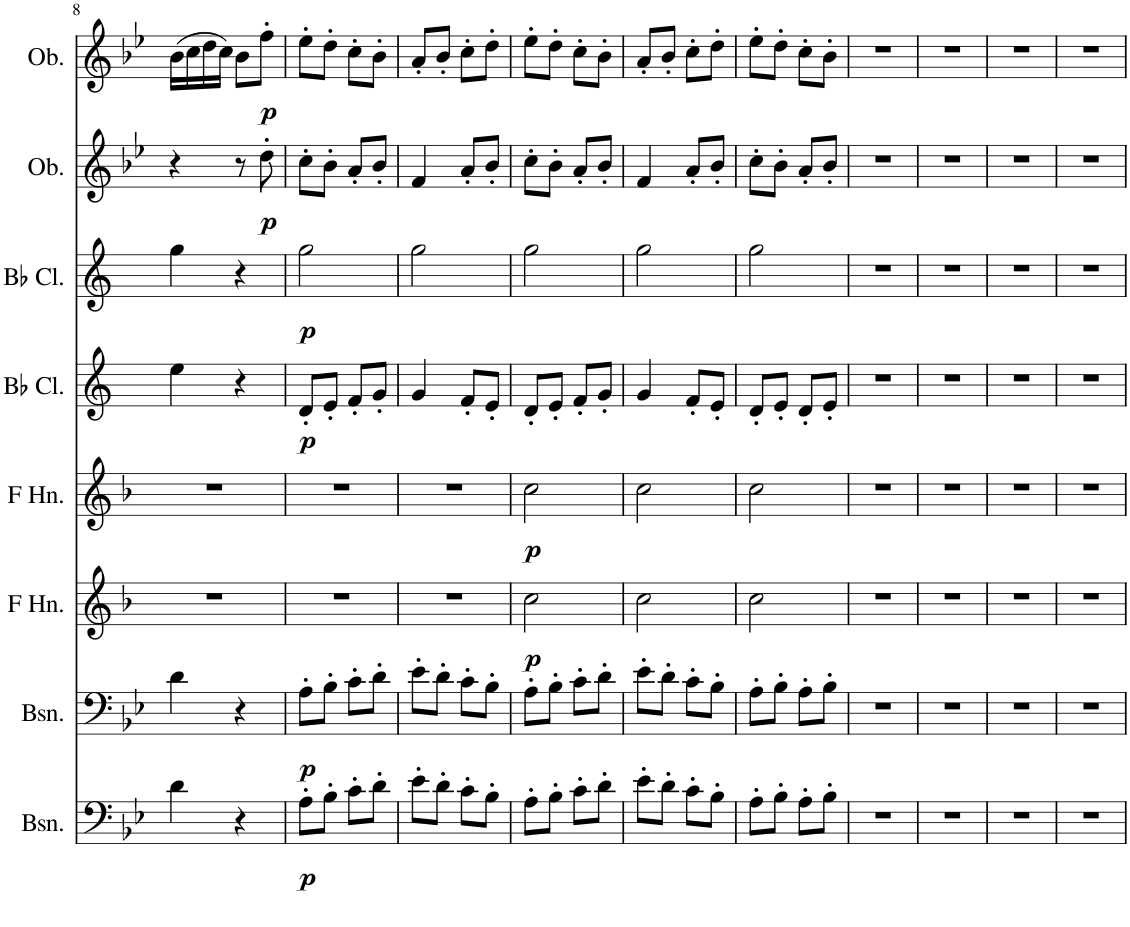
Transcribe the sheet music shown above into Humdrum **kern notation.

**kern	**dynam	**kern	**dynam	**kern	**dynam	**kern	**dynam	**kern	**dynam	**kern	**dynam	**kern	**dynam	**kern	**dynam
*part8	*part8	*part7	*part7	*part6	*part6	*part5	*part5	*part4	*part4	*part3	*part3	*part2	*part2	*part1	*part1
*staff8	*staff8	*staff7	*staff7	*staff6	*staff6	*staff5	*staff5	*staff4	*staff4	*staff3	*staff3	*staff2	*staff2	*staff1	*staff1
*I"Bassoon	*	*I"Bassoon	*	*I"Horn in F	*	*I"Horn in F	*	*I"Bb Clarinet	*	*I"Bb Clarinet	*	*I"Oboe	*	*I"Oboe	*
*I'Bsn.	*	*I'Bsn.	*	*	*	*	*	*I'Bb Cl.	*	*I'Bb Cl.	*	*I'Ob.	*	*I'Ob.	*
!!LO:PB:g=z
*clefF4	*	*clefF4	*	*clefG2	*	*clefG2	*	*clefG2	*	*clefG2	*	*clefG2	*	*clefG2	*
*	*	*	*	*Trd4c7	*	*Trd4c7	*	*Trd1c2	*	*Trd1c2	*	*	*	*	*
*k[b-e-]	*	*k[b-e-]	*	*k[b-]	*	*k[b-]	*	*k[]	*	*k[]	*	*k[b-e-]	*	*k[b-e-]	*
*M2/4	*	*M2/4	*	*M2/4	*	*M2/4	*	*M2/4	*	*M2/4	*	*M2/4	*	*M2/4	*
=8	=8	=8	=8	=8	=8	=8	=8	=8	=8	=8	=8	=8	=8	=8	=8
4d\	.	4d\	.	2r	.	2r	.	4ee\	.	4gg\	.	4r	.	(16b-\LL	.
.	.	.	.	.	.	.	.	.	.	.	.	.	.	16cc\	.
.	.	.	.	.	.	.	.	.	.	.	.	.	.	16dd\	.
.	.	.	.	.	.	.	.	.	.	.	.	.	.	16cc\JJ)	.
4r	.	4r	.	.	.	.	.	4r	.	4r	.	8r	.	8b-\L	.
!	!	!	!	!	!	!	!	!	!	!	!	!	!LO:DY:b	!	!LO:DY:b
.	.	.	.	.	.	.	.	.	.	.	.	8dd'\	p	8ff'\J	p
=9	=9	=9	=9	=9	=9	=9	=9	=9	=9	=9	=9	=9	=9	=9	=9
!	!LO:DY:b	!	!LO:DY:b	!	!	!	!	!	!LO:DY:b	!	!LO:DY:b	!	!	!	!
8A'\L	p	8A'\L	p	2r	.	2r	.	8d'/L	p	2gg\	p	8cc'\L	.	8ee-'\L	.
8B-'\J	.	8B-'\J	.	.	.	.	.	8e'/J	.	.	.	8b-'\J	.	8dd'\J	.
8c'\L	.	8c'\L	.	.	.	.	.	8f'/L	.	.	.	8a'/L	.	8cc'\L	.
8d'\J	.	8d'\J	.	.	.	.	.	8g'/J	.	.	.	8b-'/J	.	8b-'\J	.
=10	=10	=10	=10	=10	=10	=10	=10	=10	=10	=10	=10	=10	=10	=10	=10
8e-'\L	.	8e-'\L	.	2r	.	2r	.	4g/	.	2gg\	.	4f/	.	8a'/L	.
8d'\J	.	8d'\J	.	.	.	.	.	.	.	.	.	.	.	8b-'/J	.
8c'\L	.	8c'\L	.	.	.	.	.	8f'/L	.	.	.	8a'/L	.	8cc'\L	.
8B-'\J	.	8B-'\J	.	.	.	.	.	8e'/J	.	.	.	8b-'/J	.	8dd'\J	.
=11	=11	=11	=11	=11	=11	=11	=11	=11	=11	=11	=11	=11	=11	=11	=11
!	!	!	!	!	!LO:DY:b	!	!LO:DY:b	!	!	!	!	!	!	!	!
8A'\L	.	8A'\L	.	2cc\	p	2cc\	p	8d'/L	.	2gg\	.	8cc'\L	.	8ee-'\L	.
8B-'\J	.	8B-'\J	.	.	.	.	.	8e'/J	.	.	.	8b-'\J	.	8dd'\J	.
8c'\L	.	8c'\L	.	.	.	.	.	8f'/L	.	.	.	8a'/L	.	8cc'\L	.
8d'\J	.	8d'\J	.	.	.	.	.	8g'/J	.	.	.	8b-'/J	.	8b-'\J	.
=12	=12	=12	=12	=12	=12	=12	=12	=12	=12	=12	=12	=12	=12	=12	=12
8e-'\L	.	8e-'\L	.	2cc\	.	2cc\	.	4g/	.	2gg\	.	4f/	.	8a'/L	.
8d'\J	.	8d'\J	.	.	.	.	.	.	.	.	.	.	.	8b-'/J	.
8c'\L	.	8c'\L	.	.	.	.	.	8f'/L	.	.	.	8a'/L	.	8cc'\L	.
8B-'\J	.	8B-'\J	.	.	.	.	.	8e'/J	.	.	.	8b-'/J	.	8dd'\J	.
=13	=13	=13	=13	=13	=13	=13	=13	=13	=13	=13	=13	=13	=13	=13	=13
8A'\L	.	8A'\L	.	2cc\	.	2cc\	.	8d'/L	.	2gg\	.	8cc'\L	.	8ee-'\L	.
8B-'\J	.	8B-'\J	.	.	.	.	.	8e'/J	.	.	.	8b-'\J	.	8dd'\J	.
8A'\L	.	8A'\L	.	.	.	.	.	8d'/L	.	.	.	8a'/L	.	8cc'\L	.
8B-'\J	.	8B-'\J	.	.	.	.	.	8e'/J	.	.	.	8b-'/J	.	8b-'\J	.
=14	=14	=14	=14	=14	=14	=14	=14	=14	=14	=14	=14	=14	=14	=14	=14
2r	.	2r	.	2r	.	2r	.	2r	.	2r	.	2r	.	2r	.
=15	=15	=15	=15	=15	=15	=15	=15	=15	=15	=15	=15	=15	=15	=15	=15
2r	.	2r	.	2r	.	2r	.	2r	.	2r	.	2r	.	2r	.
=16	=16	=16	=16	=16	=16	=16	=16	=16	=16	=16	=16	=16	=16	=16	=16
2r	.	2r	.	2r	.	2r	.	2r	.	2r	.	2r	.	2r	.
=17	=17	=17	=17	=17	=17	=17	=17	=17	=17	=17	=17	=17	=17	=17	=17
2r	.	2r	.	2r	.	2r	.	2r	.	2r	.	2r	.	2r	.
=	=	=	=	=	=	=	=	=	=	=	=	=	=	=	=
*-	*-	*-	*-	*-	*-	*-	*-	*-	*-	*-	*-	*-	*-	*-	*-
